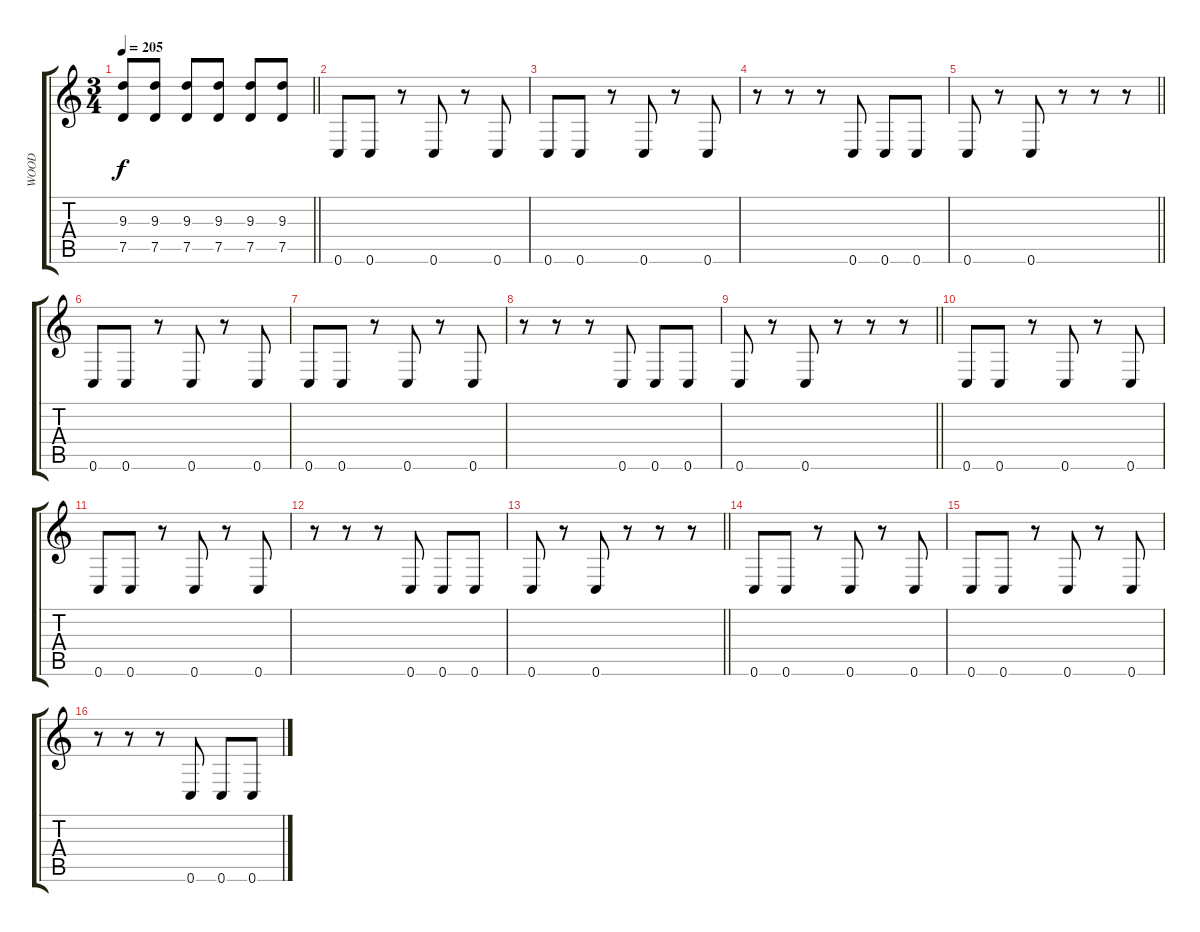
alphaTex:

\track ("WOOD" "WOOD") {instrument distortionguitar}
\staff {score tabs}
\tuning (D4 A3 F3 C3 G2 C2) {hide}
\ts (3 4)
\tempo 205
\clef g2
\barLineRight lightlight
\ks c
(9.3 7.5).8{dy f} (9.3 7.5).8 (9.3 7.5).8 (9.3 7.5).8 (9.3 7.5).8 (9.3 7.5).8 |
0.6.8 0.6.8 r.8 0.6.8 r.8 0.6.8 |
0.6.8 0.6.8 r.8 0.6.8 r.8 0.6.8 |
r.8 r.8 r.8 0.6.8 0.6.8 0.6.8 |
\barLineRight lightlight
0.6.8 r.8 0.6.8 r.8 r.8 r.8 |
0.6.8 0.6.8 r.8 0.6.8 r.8 0.6.8 |
0.6.8 0.6.8 r.8 0.6.8 r.8 0.6.8 |
r.8 r.8 r.8 0.6.8 0.6.8 0.6.8 |
\barLineRight lightlight
0.6.8 r.8 0.6.8 r.8 r.8 r.8 |
0.6.8 0.6.8 r.8 0.6.8 r.8 0.6.8 |
0.6.8 0.6.8 r.8 0.6.8 r.8 0.6.8 |
r.8 r.8 r.8 0.6.8 0.6.8 0.6.8 |
\barLineRight lightlight
0.6.8 r.8 0.6.8 r.8 r.8 r.8 |
0.6.8 0.6.8 r.8 0.6.8 r.8 0.6.8 |
0.6.8 0.6.8 r.8 0.6.8 r.8 0.6.8 |
r.8 r.8 r.8 0.6.8 0.6.8 0.6.8
